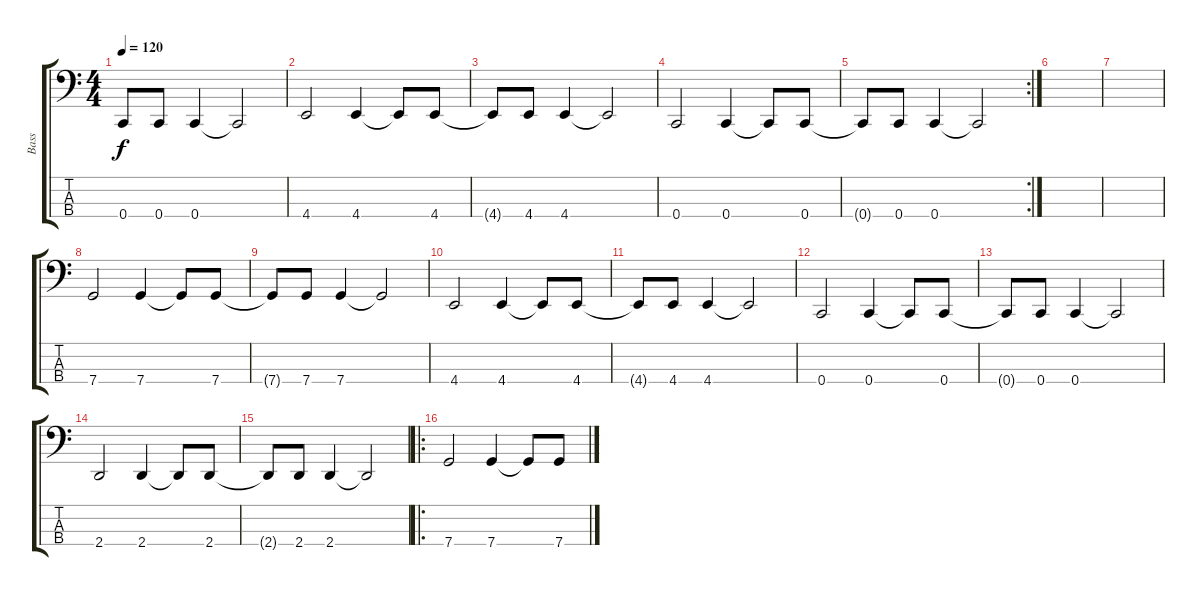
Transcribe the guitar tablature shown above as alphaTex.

\track ("Bass" "Bass") {instrument fretlessbass}
\staff {score tabs}
\tuning (G2 C2 G1 C1) {hide}
\ts (4 4)
\tempo 120
\clef f4
\ks c
0.4{t}.8{dy f} 0.4.8 0.4.4 0.4{t}.2 |
4.4.2 4.4.4 4.4{t}.8 4.4.8 |
4.4{t}.8 4.4.8 4.4.4 4.4{t}.2 |
0.4.2 0.4.4 0.4{t}.8 0.4.8 |
\rc 2
0.4{t}.8 0.4.8 0.4.4 0.4{t}.2 |
|
|
7.4.2 7.4.4 7.4{t}.8 7.4.8 |
7.4{t}.8 7.4.8 7.4.4 7.4{t}.2 |
4.4.2 4.4.4 4.4{t}.8 4.4.8 |
4.4{t}.8 4.4.8 4.4.4 4.4{t}.2 |
0.4.2 0.4.4 0.4{t}.8 0.4.8 |
0.4{t}.8 0.4.8 0.4.4 0.4{t}.2 |
2.4.2 2.4.4 2.4{t}.8 2.4.8 |
2.4{t}.8 2.4.8 2.4.4 2.4{t}.2 |
\ro
7.4.2 7.4.4 7.4{t}.8 7.4.8
